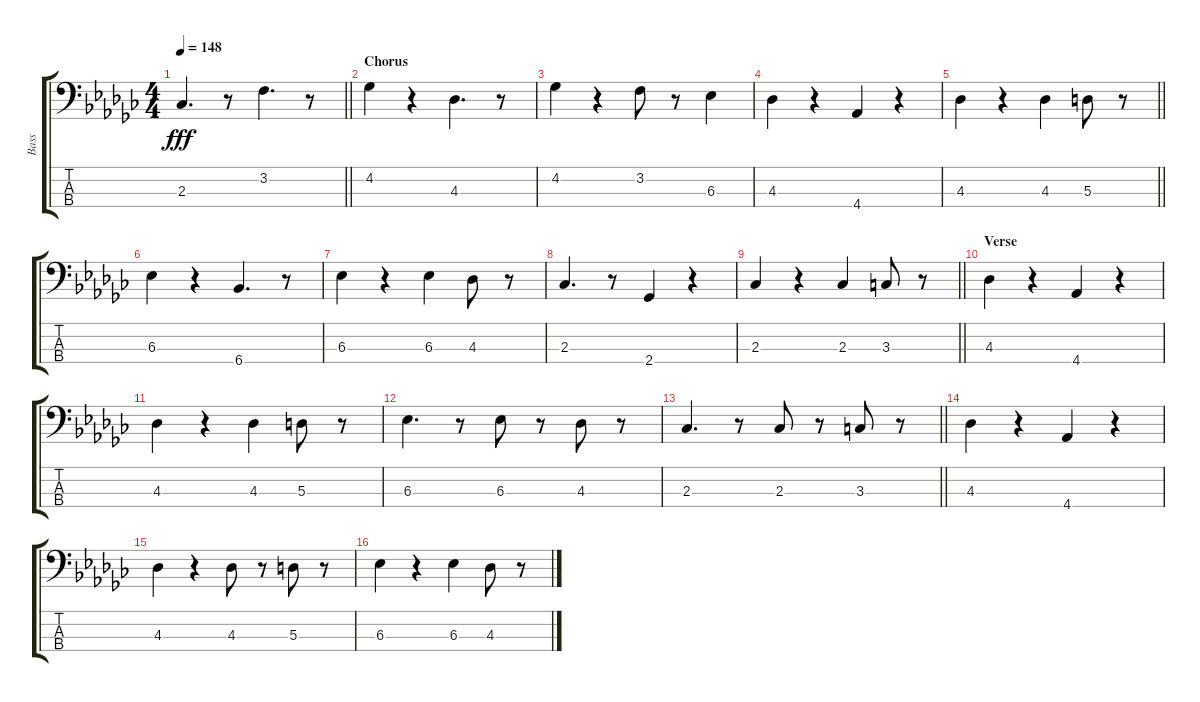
\track ("Bass" "Bass") {instrument electricbassfinger}
\staff {score tabs}
\tuning (G2 D2 A1 E1) {hide}
\ts (4 4)
\tempo 148
\clef f4
\barLineRight lightlight
\ks gb
2.3.4{d dy fff} r.8 3.2.4{d} r.8 |
\section ("" "Chorus")
4.2.4 r.4 4.3.4{d} r.8 |
4.2.4 r.4 3.2.8 r.8 6.3.4 |
4.3.4 r.4 4.4.4 r.4 |
\barLineRight lightlight
4.3.4 r.4 4.3.4 5.3.8 r.8 |
6.3.4 r.4 6.4.4{d} r.8 |
6.3.4 r.4 6.3.4 4.3.8 r.8 |
2.3.4{d} r.8 2.4.4 r.4 |
\barLineRight lightlight
2.3.4 r.4 2.3.4 3.3.8 r.8 |
\section ("" "Verse")
4.3.4 r.4 4.4.4 r.4 |
4.3.4 r.4 4.3.4 5.3.8 r.8 |
6.3.4{d} r.8 6.3.8 r.8 4.3.8 r.8 |
\barLineRight lightlight
2.3.4{d} r.8 2.3.8 r.8 3.3.8 r.8 |
4.3.4 r.4 4.4.4 r.4 |
4.3.4 r.4 4.3.8 r.8 5.3.8 r.8 |
6.3.4 r.4 6.3.4 4.3.8 r.8
